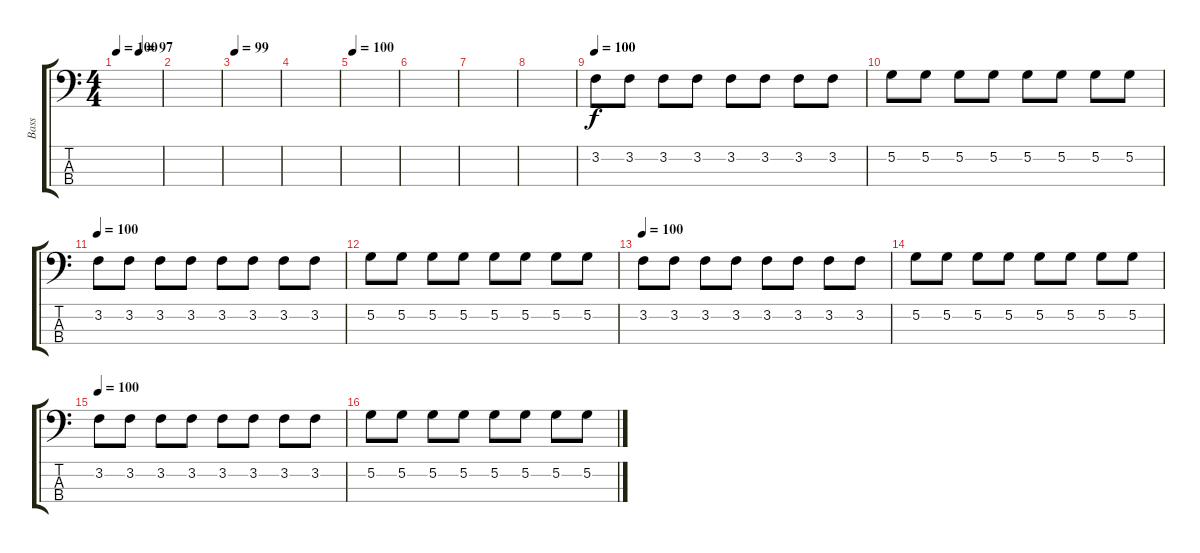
\track ("Bass" "Bass") {instrument electricbassfinger}
\staff {score tabs}
\tuning (G2 D2 A1 E1) {hide}
\ts (4 4)
\tempo 100
\tempo 95
\tempo (97 0.5)
\tempo 100
\clef f4
\ks c
|
|
\tempo 99
|
|
\tempo 100
|
|
|
|
\tempo 100
3.2.8 3.2.8 3.2.8 3.2.8 3.2.8 3.2.8 3.2.8 3.2.8 |
5.2.8 5.2.8 5.2.8 5.2.8 5.2.8 5.2.8 5.2.8 5.2.8 |
\tempo 100
3.2.8 3.2.8 3.2.8 3.2.8 3.2.8 3.2.8 3.2.8 3.2.8 |
5.2.8 5.2.8 5.2.8 5.2.8 5.2.8 5.2.8 5.2.8 5.2.8 |
\tempo 100
3.2.8 3.2.8 3.2.8 3.2.8 3.2.8 3.2.8 3.2.8 3.2.8 |
5.2.8 5.2.8 5.2.8 5.2.8 5.2.8 5.2.8 5.2.8 5.2.8 |
\tempo 100
3.2.8 3.2.8 3.2.8 3.2.8 3.2.8 3.2.8 3.2.8 3.2.8 |
5.2.8 5.2.8 5.2.8 5.2.8 5.2.8 5.2.8 5.2.8 5.2.8
